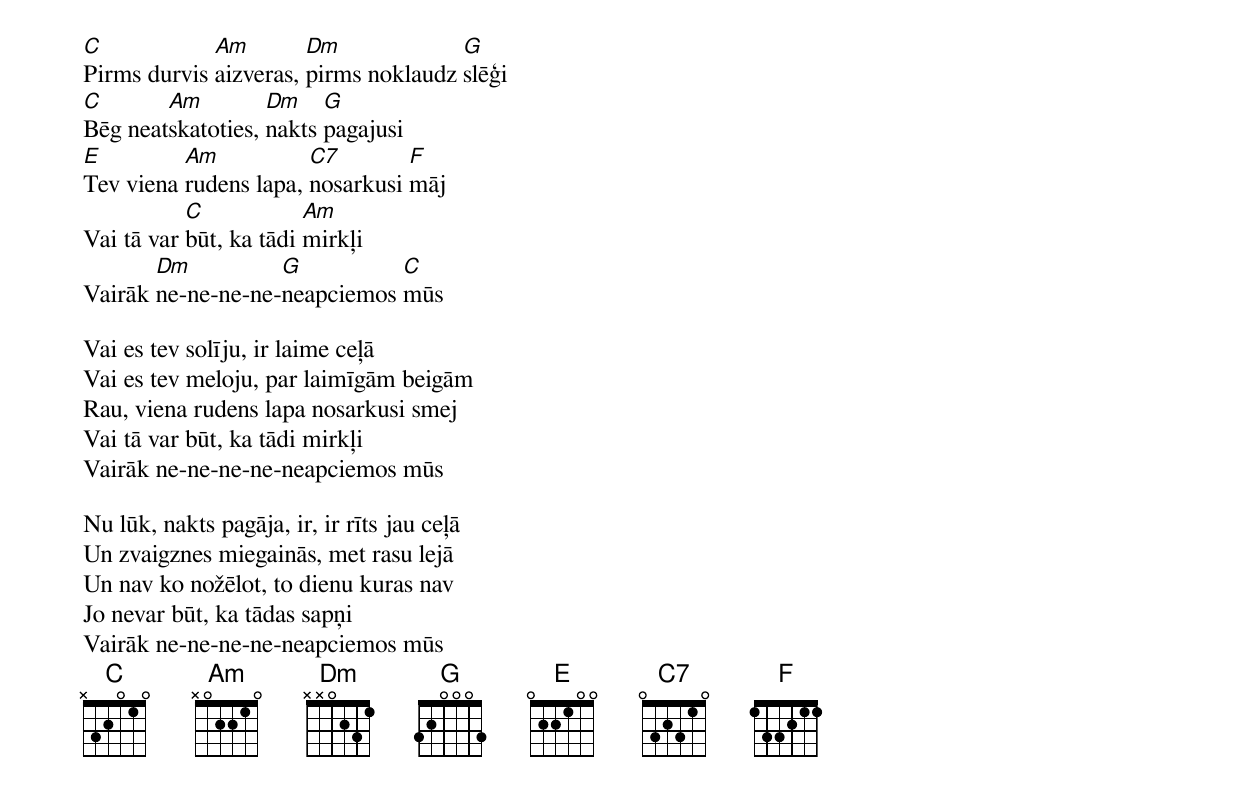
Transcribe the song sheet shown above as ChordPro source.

[C]Pirms durvis [Am]aizveras, [Dm]pirms noklaudz [G]slēģi
[C]Bēg neat[Am]skatoties, [Dm]nakts [G]pagajusi
[E]Tev viena [Am]rudens lapa, [C7]nosarkusi [F]māj
Vai tā var [C]būt, ka tādi [Am]mirkļi
Vairāk [Dm]ne-ne-ne-ne-[G]neapciemos [C]mūs

Vai es tev solīju, ir laime ceļā
Vai es tev meloju, par laimīgām beigām
Rau, viena rudens lapa nosarkusi smej
Vai tā var būt, ka tādi mirkļi
Vairāk ne-ne-ne-ne-neapciemos mūs

Nu lūk, nakts pagāja, ir, ir rīts jau ceļā
Un zvaigznes miegainās, met rasu lejā
Un nav ko nožēlot, to dienu kuras nav
Jo nevar būt, ka tādas sapņi
Vairāk ne-ne-ne-ne-neapciemos mūs
